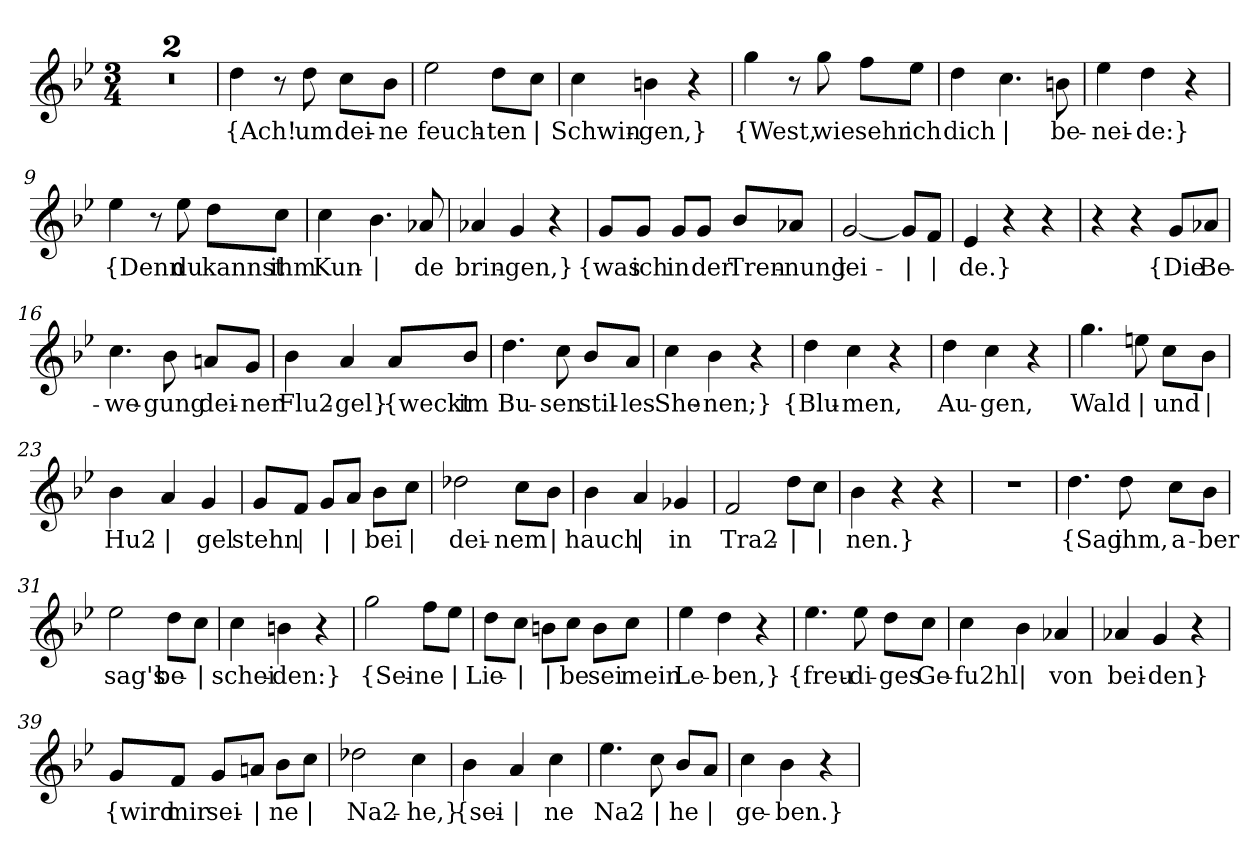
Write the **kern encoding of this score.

**kern	**text
*part1	*part1
*staff1	*staff1
*clefG2	*
*k[b-e-]	*
*M3/4	*
=1	=1
2.r	.
=2	=2
2.r	.
=3	=3
!	!LO:LY:b
4dd\	{Ach!
8r	.
!	!LO:LY:b
8dd\	um
!	!LO:LY:b
8cc\L	dei-
!	!LO:LY:b
8b-\J	-ne
=4	=4
!	!LO:LY:b
2ee-\	feuch-
!	!LO:LY:b
8dd\L	-ten
!	!LO:LY:b
8cc\J	|
=5	=5
!	!LO:LY:b
4cc\	Schwin-
!	!LO:LY:b
4bn\	-gen,}
4r	.
=6	=6
!	!LO:LY:b
4gg\	{West,
8r	.
!	!LO:LY:b
8gg\	wie
!	!LO:LY:b
8ff\L	sehr
!	!LO:LY:b
8ee-\J	ich
=7	=7
!	!LO:LY:b
4dd\	dich
!	!LO:LY:b
4.cc\	|
!	!LO:LY:b
8bn\	be-
!!LO:LB:g=z
=8	=8
!	!LO:LY:b
4ee-\	-nei-
!	!LO:LY:b
4dd\	-de:}
4r	.
=9	=9
!	!LO:LY:b
4ee-\	{Denn
8r	.
!	!LO:LY:b
8ee-\	du
!	!LO:LY:b
8dd\L	kannst
!	!LO:LY:b
8cc\J	ihm
=10	=10
!	!LO:LY:b
4cc\	Kun-
!	!LO:LY:b
4.b-\	|
!	!LO:LY:b
8a-X/	-de
=11	=11
!	!LO:LY:b
4a-X/	brin-
!	!LO:LY:b
4g/	-gen,}
4r	.
=12	=12
!	!LO:LY:b
8g/L	{was
!	!LO:LY:b
8g/J	ich
!	!LO:LY:b
8g/L	in
!	!LO:LY:b
8g/J	der
!	!LO:LY:b
8b-/L	Tren-
!	!LO:LY:b
8a-X/J	-nung
=13	=13
!	!LO:LY:b
[2g/	lei-
!	!LO:LY:b
8g/L]	|
!	!LO:LY:b
8f/J	|
!!LO:LB:g=z
=14	=14
!	!LO:LY:b
4e-/	-de.}
4r	.
4r	.
=15	=15
4r	.
4r	.
!	!LO:LY:b
8g/L	{Die
!	!LO:LY:b
8a-X/J	Be-
=16	=16
!	!LO:LY:b
4.cc\	-we-
!	!LO:LY:b
8b-\	-gung
!	!LO:LY:b
8an/L	dei-
!	!LO:LY:b
8g/J	-ner
=17	=17
!	!LO:LY:b
4b-\	Flu2-
!	!LO:LY:b
4a/	-gel}
!	!LO:LY:b
8a/L	{weckt
!	!LO:LY:b
8b-/J	im
=18	=18
!	!LO:LY:b
4.dd\	Bu-
!	!LO:LY:b
8cc\	-sen
!	!LO:LY:b
8b-/L	stil-
!	!LO:LY:b
8a/J	-les
=19	=19
!	!LO:LY:b
4cc\	She-
!	!LO:LY:b
4b-\	-nen;}
4r	.
!!LO:LB:g=z
=20	=20
!	!LO:LY:b
4dd\	{Blu-
!	!LO:LY:b
4cc\	-men,
4r	.
=21	=21
!	!LO:LY:b
4dd\	Au-
!	!LO:LY:b
4cc\	-gen,
4r	.
=22	=22
!	!LO:LY:b
4.gg\	Wald
!	!LO:LY:b
8een\	|
!	!LO:LY:b
8cc\L	und
!	!LO:LY:b
8b-\J	|
=23	=23
!	!LO:LY:b
4b-\	Hu2-
!	!LO:LY:b
4a/	|
!	!LO:LY:b
4g/	-gel
=24	=24
!	!LO:LY:b
8g/L	stehn
!	!LO:LY:b
8f/J	|
!	!LO:LY:b
8g/L	|
!	!LO:LY:b
8a/J	|
!	!LO:LY:b
8b-\L	bei
!	!LO:LY:b
8cc\J	|
=25	=25
!	!LO:LY:b
2dd-X\	dei-
!	!LO:LY:b
8cc\L	-nem
!	!LO:LY:b
8b-\J	|
=26	=26
!	!LO:LY:b
4b-\	hauch
!	!LO:LY:b
4a/	|
!	!LO:LY:b
4g-X/	in
=27	=27
!	!LO:LY:b
2f/	Tra2-
!	!LO:LY:b
8dd\L	|
!	!LO:LY:b
8cc\J	|
!!LO:LB:g=z
=28	=28
!	!LO:LY:b
4b-\	-nen.}
4r	.
4r	.
=29	=29
2.r	.
=30	=30
!	!LO:LY:b
4.dd\	{Sag
!	!LO:LY:b
8dd\	ihm,
!	!LO:LY:b
8cc\L	a-
!	!LO:LY:b
8b-\J	-ber
=31	=31
!	!LO:LY:b
2ee-\	sag's
!	!LO:LY:b
8dd\L	be-
!	!LO:LY:b
8cc\J	|
=32	=32
!	!LO:LY:b
4cc\	-schei-
!	!LO:LY:b
4bn\	-den:}
4r	.
=33	=33
!	!LO:LY:b
2gg\	{Sei-
!	!LO:LY:b
8ff\L	-ne
!	!LO:LY:b
8ee-\J	|
=34	=34
!	!LO:LY:b
8dd\L	Lie-
!	!LO:LY:b
8cc\J	|
!	!LO:LY:b
8bn\L	|
!	!LO:LY:b
8cc\J	-be
!	!LO:LY:b
8b\L	sei
!	!LO:LY:b
8cc\J	mein
=35	=35
!	!LO:LY:b
4ee-\	Le-
!	!LO:LY:b
4dd\	-ben,}
4r	.
!!LO:LB:g=z
=36	=36
!	!LO:LY:b
4.ee-\	{freu-
!	!LO:LY:b
8ee-\	-di-
!	!LO:LY:b
8dd\L	-ges
!	!LO:LY:b
8cc\J	Ge-
=37	=37
!	!LO:LY:b
4cc\	-fu2hl
!	!LO:LY:b
4b-\	|
!	!LO:LY:b
4a-X/	von
=38	=38
!	!LO:LY:b
4a-X/	bei-
!	!LO:LY:b
4g/	-den}
4r	.
=39	=39
!	!LO:LY:b
8g/L	{wird
!	!LO:LY:b
8f/J	mir
!	!LO:LY:b
8g/L	sei-
!	!LO:LY:b
8an/J	|
!	!LO:LY:b
8b-\L	-ne
!	!LO:LY:b
8cc\J	|
=40	=40
!	!LO:LY:b
2dd-X\	Na2-
!	!LO:LY:b
4cc\	-he,}
=41	=41
!	!LO:LY:b
4b-\	{sei-
!	!LO:LY:b
4a/	|
!	!LO:LY:b
4cc\	-ne
=42	=42
!	!LO:LY:b
4.ee-\	Na2-
!	!LO:LY:b
8cc\	|
!	!LO:LY:b
8b-/L	-he
!	!LO:LY:b
8a/J	|
!!LO:LB:g=z
=43	=43
!	!LO:LY:b
4cc\	ge-
!	!LO:LY:b
4b-\	-ben.}
4r	.
=	=
*-	*-
